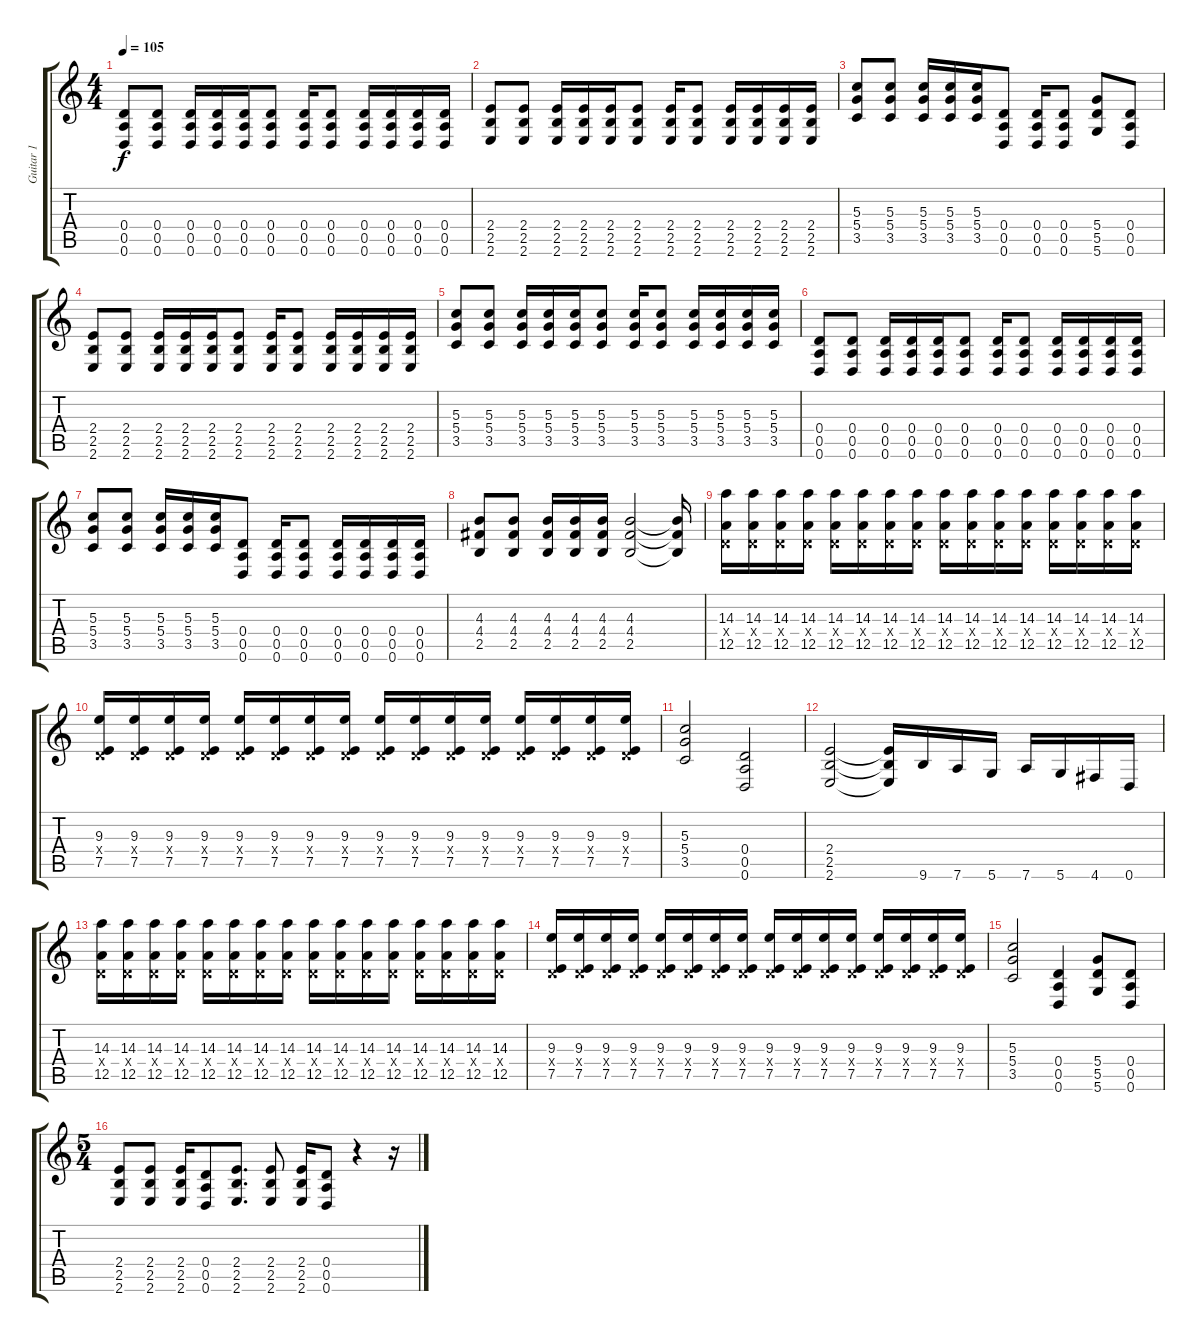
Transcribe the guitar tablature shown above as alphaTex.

\track ("Guitar 1" "Guitar 1") {instrument overdrivenguitar}
\staff {score tabs}
\tuning (E4 B3 G3 D3 A2 D2) {hide}
\ts (4 4)
\tempo 105
\clef g2
\ks c
(0.4 0.5 0.6).8{dy f} (0.4 0.5 0.6).8 (0.4 0.5 0.6).16 (0.4 0.5 0.6).16 (0.4 0.5 0.6).16 (0.4 0.5 0.6).8 (0.4 0.5 0.6).16 (0.4 0.5 0.6).8 (0.4 0.5 0.6).16 (0.4 0.5 0.6).16 (0.4 0.5 0.6).16 (0.4 0.5 0.6).16 |
(2.4 2.5 2.6).8 (2.4 2.5 2.6).8 (2.4 2.5 2.6).16 (2.4 2.5 2.6).16 (2.4 2.5 2.6).16 (2.4 2.5 2.6).8 (2.4 2.5 2.6).16 (2.4 2.5 2.6).8 (2.4 2.5 2.6).16 (2.4 2.5 2.6).16 (2.4 2.5 2.6).16 (2.4 2.5 2.6).16 |
(5.3 5.4 3.5).8 (5.3 5.4 3.5).8 (5.3 5.4 3.5).16 (5.3 5.4 3.5).16 (5.3 5.4 3.5).16 (0.4 0.5 0.6).8 (0.4 0.5 0.6).16 (0.4 0.5 0.6).8 (5.4 5.5 5.6).8 (0.4 0.5 0.6).8 |
(2.4 2.5 2.6).8 (2.4 2.5 2.6).8 (2.4 2.5 2.6).16 (2.4 2.5 2.6).16 (2.4 2.5 2.6).16 (2.4 2.5 2.6).8 (2.4 2.5 2.6).16 (2.4 2.5 2.6).8 (2.4 2.5 2.6).16 (2.4 2.5 2.6).16 (2.4 2.5 2.6).16 (2.4 2.5 2.6).16 |
(5.3 5.4 3.5).8 (5.3 5.4 3.5).8 (5.3 5.4 3.5).16 (5.3 5.4 3.5).16 (5.3 5.4 3.5).16 (5.3 5.4 3.5).8 (5.3 5.4 3.5).16 (5.3 5.4 3.5).8 (5.3 5.4 3.5).16 (5.3 5.4 3.5).16 (5.3 5.4 3.5).16 (5.3 5.4 3.5).16 |
(0.4 0.5 0.6).8 (0.4 0.5 0.6).8 (0.4 0.5 0.6).16 (0.4 0.5 0.6).16 (0.4 0.5 0.6).16 (0.4 0.5 0.6).8 (0.4 0.5 0.6).16 (0.4 0.5 0.6).8 (0.4 0.5 0.6).16 (0.4 0.5 0.6).16 (0.4 0.5 0.6).16 (0.4 0.5 0.6).16 |
(5.3 5.4 3.5).8 (5.3 5.4 3.5).8 (5.3 5.4 3.5).16 (5.3 5.4 3.5).16 (5.3 5.4 3.5).16 (0.4 0.5 0.6).8 (0.4 0.5 0.6).16 (0.4 0.5 0.6).8 (0.4 0.5 0.6).16 (0.4 0.5 0.6).16 (0.4 0.5 0.6).16 (0.4 0.5 0.6).16 |
(4.3 4.4 2.5).8 (4.3 4.4 2.5).8 (4.3 4.4 2.5).16 (4.3 4.4 2.5).16 (4.3 4.4 2.5).16 (4.3 4.4 2.5).2 (4.3{t} 4.4{t} 2.5{t}).16 |
(14.3 0.4{x} 12.5).16 (14.3 0.4{x} 12.5).16 (14.3 0.4{x} 12.5).16 (14.3 0.4{x} 12.5).16 (14.3 0.4{x} 12.5).16 (14.3 0.4{x} 12.5).16 (14.3 0.4{x} 12.5).16 (14.3 0.4{x} 12.5).16 (14.3 0.4{x} 12.5).16 (14.3 0.4{x} 12.5).16 (14.3 0.4{x} 12.5).16 (14.3 0.4{x} 12.5).16 (14.3 0.4{x} 12.5).16 (14.3 0.4{x} 12.5).16 (14.3 0.4{x} 12.5).16 (14.3 0.4{x} 12.5).16 |
(9.3 0.4{x} 7.5).16 (9.3 0.4{x} 7.5).16 (9.3 0.4{x} 7.5).16 (9.3 0.4{x} 7.5).16 (9.3 0.4{x} 7.5).16 (9.3 0.4{x} 7.5).16 (9.3 0.4{x} 7.5).16 (9.3 0.4{x} 7.5).16 (9.3 0.4{x} 7.5).16 (9.3 0.4{x} 7.5).16 (9.3 0.4{x} 7.5).16 (9.3 0.4{x} 7.5).16 (9.3 0.4{x} 7.5).16 (9.3 0.4{x} 7.5).16 (9.3 0.4{x} 7.5).16 (9.3 0.4{x} 7.5).16 |
(5.3 5.4 3.5).2 (0.4 0.5 0.6).2 |
(2.4 2.5 2.6).2 (2.4{t} 2.5{t} 2.6{t}).16 9.6.16 7.6.16 5.6.16 7.6.16 5.6.16 4.6.16 0.6.16 |
(14.3 0.4{x} 12.5).16 (14.3 0.4{x} 12.5).16 (14.3 0.4{x} 12.5).16 (14.3 0.4{x} 12.5).16 (14.3 0.4{x} 12.5).16 (14.3 0.4{x} 12.5).16 (14.3 0.4{x} 12.5).16 (14.3 0.4{x} 12.5).16 (14.3 0.4{x} 12.5).16 (14.3 0.4{x} 12.5).16 (14.3 0.4{x} 12.5).16 (14.3 0.4{x} 12.5).16 (14.3 0.4{x} 12.5).16 (14.3 0.4{x} 12.5).16 (14.3 0.4{x} 12.5).16 (14.3 0.4{x} 12.5).16 |
(9.3 0.4{x} 7.5).16 (9.3 0.4{x} 7.5).16 (9.3 0.4{x} 7.5).16 (9.3 0.4{x} 7.5).16 (9.3 0.4{x} 7.5).16 (9.3 0.4{x} 7.5).16 (9.3 0.4{x} 7.5).16 (9.3 0.4{x} 7.5).16 (9.3 0.4{x} 7.5).16 (9.3 0.4{x} 7.5).16 (9.3 0.4{x} 7.5).16 (9.3 0.4{x} 7.5).16 (9.3 0.4{x} 7.5).16 (9.3 0.4{x} 7.5).16 (9.3 0.4{x} 7.5).16 (9.3 0.4{x} 7.5).16 |
(5.3 5.4 3.5).2 (0.4 0.5 0.6).4 (5.4 5.5 5.6).8 (0.4 0.5 0.6).8 |
\ts (5 4)
(2.4 2.5 2.6).8 (2.4 2.5 2.6).8 (2.4 2.5 2.6).16 (0.4 0.5 0.6).8 (2.4 2.5 2.6).8{d} (2.4 2.5 2.6).8 (2.4 2.5 2.6).16 (0.4 0.5 0.6).8 r.4 r.16
